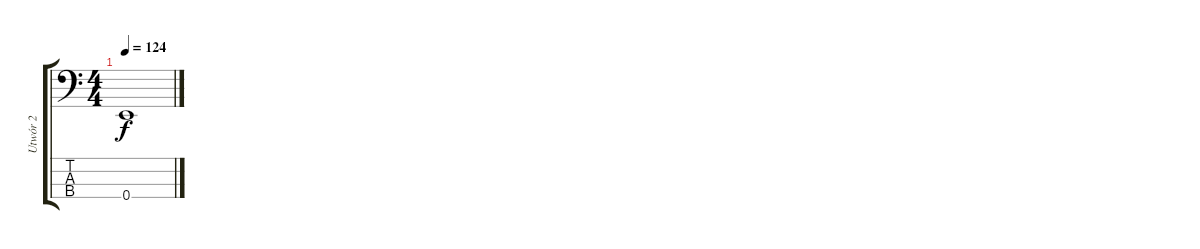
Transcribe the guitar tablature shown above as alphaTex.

\track ("Utwór 2" "Utwór 2") {instrument electricbassfinger}
\staff {score tabs}
\tuning (G2 D2 A1 E1) {hide}
\ts (4 4)
\tempo 124
\clef f4
\ks c
0.4{t}.1{dy f}
